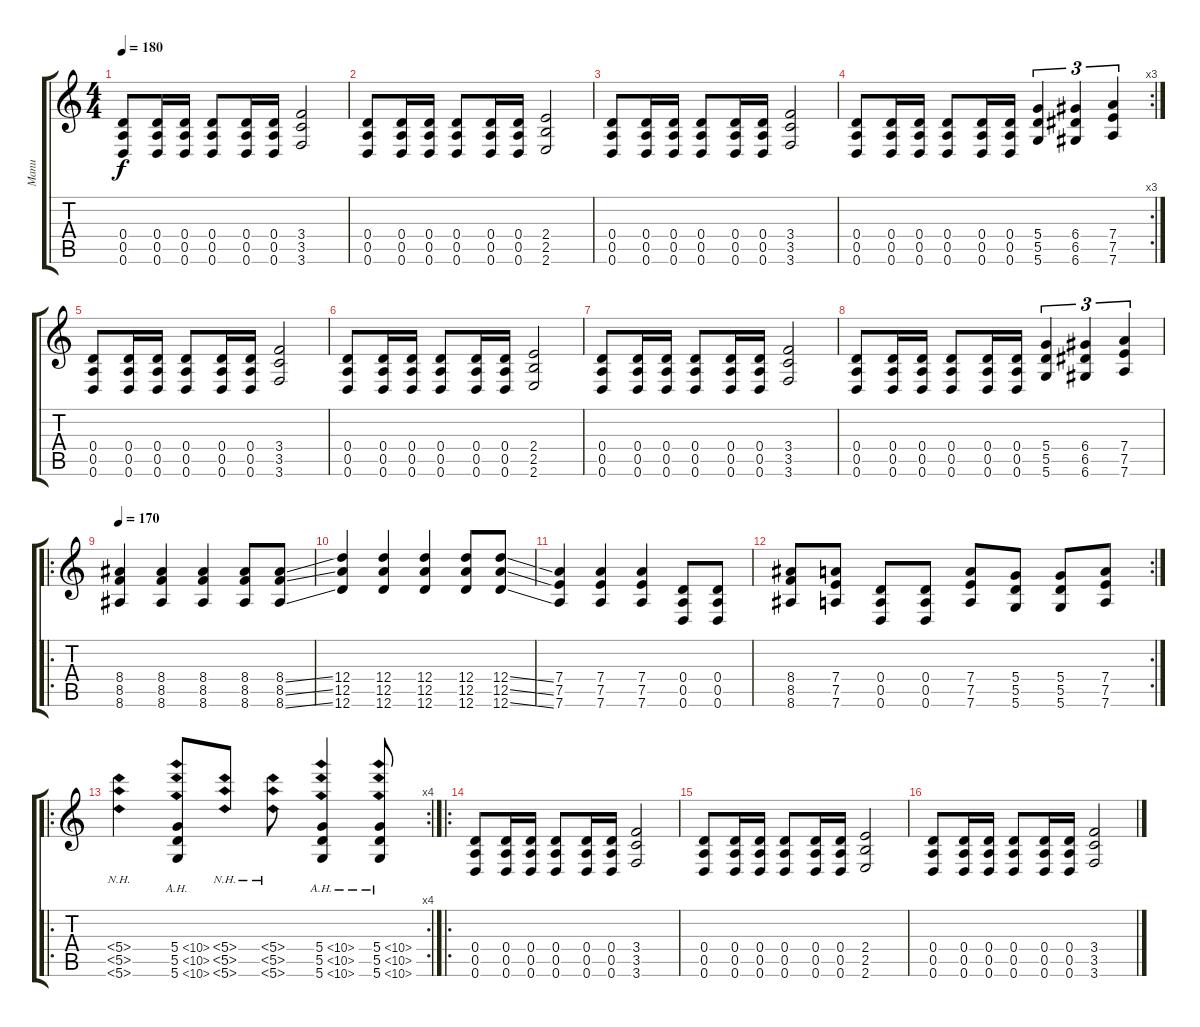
\track ("Manu" "Manu") {instrument distortionguitar}
\staff {score tabs}
\tuning (E4 B3 G3 D3 A2 D2) {hide}
\ts (4 4)
\tempo 180
\clef g2
\ks c
(0.4 0.5 0.6).8{dy f instrument distortionguitar} (0.4 0.5 0.6).16 (0.4 0.5 0.6).16 (0.4 0.5 0.6).8 (0.4 0.5 0.6).16 (0.4 0.5 0.6).16 (3.4 3.5 3.6).2 |
(0.4 0.5 0.6).8 (0.4 0.5 0.6).16 (0.4 0.5 0.6).16 (0.4 0.5 0.6).8 (0.4 0.5 0.6).16 (0.4 0.5 0.6).16 (2.4 2.5 2.6).2 |
(0.4 0.5 0.6).8 (0.4 0.5 0.6).16 (0.4 0.5 0.6).16 (0.4 0.5 0.6).8 (0.4 0.5 0.6).16 (0.4 0.5 0.6).16 (3.4 3.5 3.6).2 |
\rc 3
(0.4 0.5 0.6).8 (0.4 0.5 0.6).16 (0.4 0.5 0.6).16 (0.4 0.5 0.6).8 (0.4 0.5 0.6).16 (0.4 0.5 0.6).16 (5.4 5.5 5.6).4{tu (3 2)} (6.4 6.5 6.6).4{tu (3 2)} (7.4 7.5 7.6).4{tu (3 2)} |
(0.4 0.5 0.6).8 (0.4 0.5 0.6).16 (0.4 0.5 0.6).16 (0.4 0.5 0.6).8 (0.4 0.5 0.6).16 (0.4 0.5 0.6).16 (3.4 3.5 3.6).2 |
(0.4 0.5 0.6).8 (0.4 0.5 0.6).16 (0.4 0.5 0.6).16 (0.4 0.5 0.6).8 (0.4 0.5 0.6).16 (0.4 0.5 0.6).16 (2.4 2.5 2.6).2 |
(0.4 0.5 0.6).8 (0.4 0.5 0.6).16 (0.4 0.5 0.6).16 (0.4 0.5 0.6).8 (0.4 0.5 0.6).16 (0.4 0.5 0.6).16 (3.4 3.5 3.6).2 |
(0.4 0.5 0.6).8 (0.4 0.5 0.6).16 (0.4 0.5 0.6).16 (0.4 0.5 0.6).8 (0.4 0.5 0.6).16 (0.4 0.5 0.6).16 (5.4 5.5 5.6).4{tu (3 2)} (6.4 6.5 6.6).4{tu (3 2)} (7.4 7.5 7.6).4{tu (3 2)} |
\ro
\tempo 170
(8.4 8.5 8.6).4 (8.4 8.5 8.6).4 (8.4 8.5 8.6).4 (8.4 8.5 8.6).8 (8.4{ss} 8.5{ss} 8.6{ss}).8 |
(12.4 12.5 12.6).4 (12.4 12.5 12.6).4 (12.4 12.5 12.6).4 (12.4 12.5 12.6).8 (12.4{ss} 12.5{ss} 12.6{ss}).8 |
(7.4 7.5 7.6).4 (7.4 7.5 7.6).4 (7.4 7.5 7.6).4 (0.4 0.5 0.6).8 (0.4 0.5 0.6).8 |
\rc 2
(8.4 8.5 8.6).8 (7.4 7.5 7.6).8 (0.4 0.5 0.6).8 (0.4 0.5 0.6).8 (7.4 7.5 7.6).8 (5.4 5.5 5.6).8 (5.4 5.5 5.6).8 (7.4 7.5 7.6).8 |
\ro
\rc 4
(5.4{nh} 5.5{nh} 5.6{nh}).4 (5.4{ah 5} 5.5{ah 5} 5.6{ah 5}).8 (5.4{nh} 5.5{nh} 5.6{nh}).8 (5.4{nh} 5.5{nh} 5.6{nh}).8 (5.4{ah 5} 5.5{ah 5} 5.6{ah 5}).4 (5.4{ah 5} 5.5{ah 5} 5.6{ah 5}).8 |
\ro
(0.4 0.5 0.6).8 (0.4 0.5 0.6).16 (0.4 0.5 0.6).16 (0.4 0.5 0.6).8 (0.4 0.5 0.6).16 (0.4 0.5 0.6).16 (3.4 3.5 3.6).2 |
(0.4 0.5 0.6).8 (0.4 0.5 0.6).16 (0.4 0.5 0.6).16 (0.4 0.5 0.6).8 (0.4 0.5 0.6).16 (0.4 0.5 0.6).16 (2.4 2.5 2.6).2 |
(0.4 0.5 0.6).8 (0.4 0.5 0.6).16 (0.4 0.5 0.6).16 (0.4 0.5 0.6).8 (0.4 0.5 0.6).16 (0.4 0.5 0.6).16 (3.4 3.5 3.6).2
